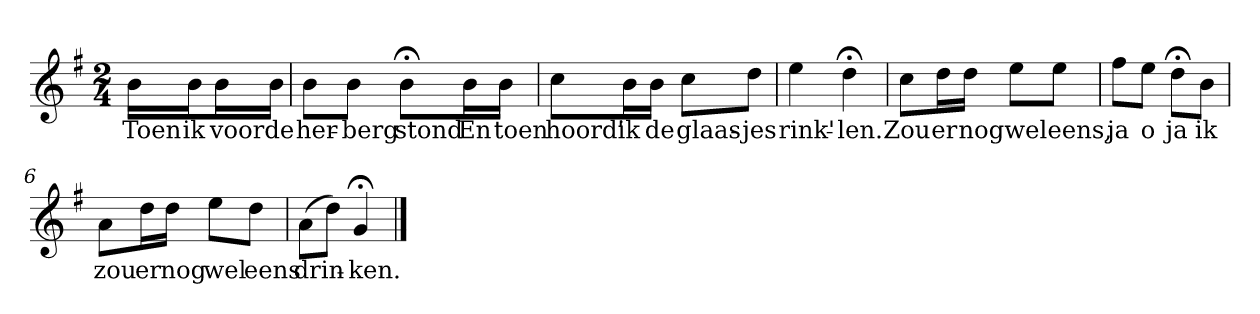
**kern	**text
*part1	*part1
*staff1	*staff1
*k[f#]	*
*G:	*
*M2/4	*
*MM120	*
=	=
16bLL	Toen
16bJ	ik
16bL	voor
16bJJ	de
=1	=1
8bL	her-
8bJ	-berg
8b;<L	stond
16bL	En
16bJJ	toen
=2	=2
8ccL	hoord'
16bL	ik
16bJJ	de
8ccL	glaas-
8ddJ	-jes
=3	=3
4ee	rink'-
4dd;<	-len.
=4	=4
8ccL	Zou
16ddL	er
16ddJJ	nog
8eeL	wel
8eeJ	eens,
=5	=5
8ff#L	ja
8eeJ	o
8dd;<L	ja
8bJ	ik
=6	=6
8aL	zou
16ddL	er
16ddJJ	nog
8eeL	wel
8ddJ	eens
=7	=7
(8aL	drin-
8ddJ)	.
4g;<	-ken.
==	==
*-	*-
